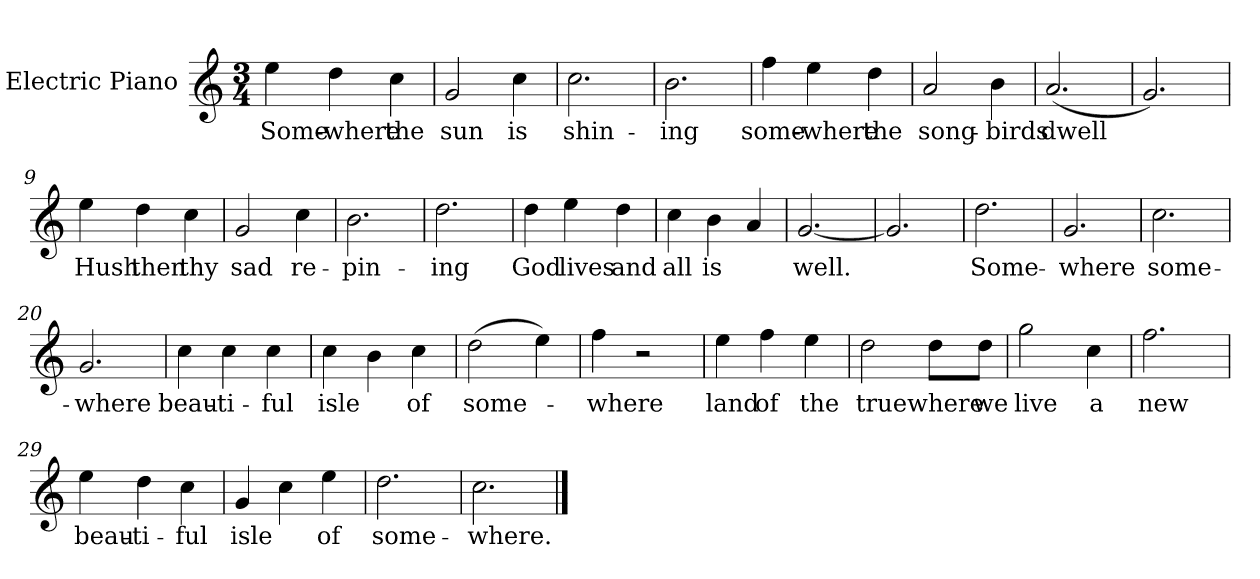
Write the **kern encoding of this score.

**kern	**text
*part1	*part1
*staff1	*staff1
*I"Electric Piano	*
*I'E.Pno	*
*clefG2	*
*k[]	*
*C:	*
*M3/4	*
=1	=1
4ee\	Some-
4dd\	-where
4cc\	the
=2	=2
2g/	sun
4cc\	is
=3	=3
2.cc\	shin-
=4	=4
2.b\	-ing
=5	=5
4ff\	some-
4ee\	-where
4dd\	the
=6	=6
2a/	song-
4b\	-birds
!!LO:LB:g=z
=7	=7
(2.a/	dwell
=8	=8
2.g/)	.
=9	=9
4ee\	Hush
4dd\	then
4cc\	thy
=10	=10
2g/	sad
4cc\	re-
=11	=11
2.b\	pin-
=12	=12
2.dd\	-ing
=13	=13
4dd\	God
4ee\	lives
4dd\	and
=14	=14
4cc\	all
4b\	is
4a/	.
=15	=15
[2.g/	well.
!!LO:LB:g=z
=16	=16
2.g/]	.
=17	=17
2.dd\	Some-
=18	=18
2.g/	-where
=19	=19
2.cc\	some-
=20	=20
2.g/	-where
=21	=21
4cc\	beau-
4cc\	-ti-
4cc\	-ful
=22	=22
4cc\	isle
4b\	.
4cc\	of
=23	=23
(2dd\	some-
4ee\)	.
=24	=24
4ff\	-where
2r	.
!!LO:LB:g=z
=25	=25
4ee\	land
4ff\	of
4ee\	the
=26	=26
2dd\	true
8dd\L	where
8dd\J	we
=27	=27
2gg\	live
4cc\	a
=28	=28
2.ff\	new
=29	=29
4ee\	beau-
4dd\	-ti-
4cc\	-ful
=30	=30
4g/	isle
4cc\	.
4ee\	of
=31	=31
2.dd\	some-
=32	=32
2.cc\	-where.-
==	==
*-	*-
